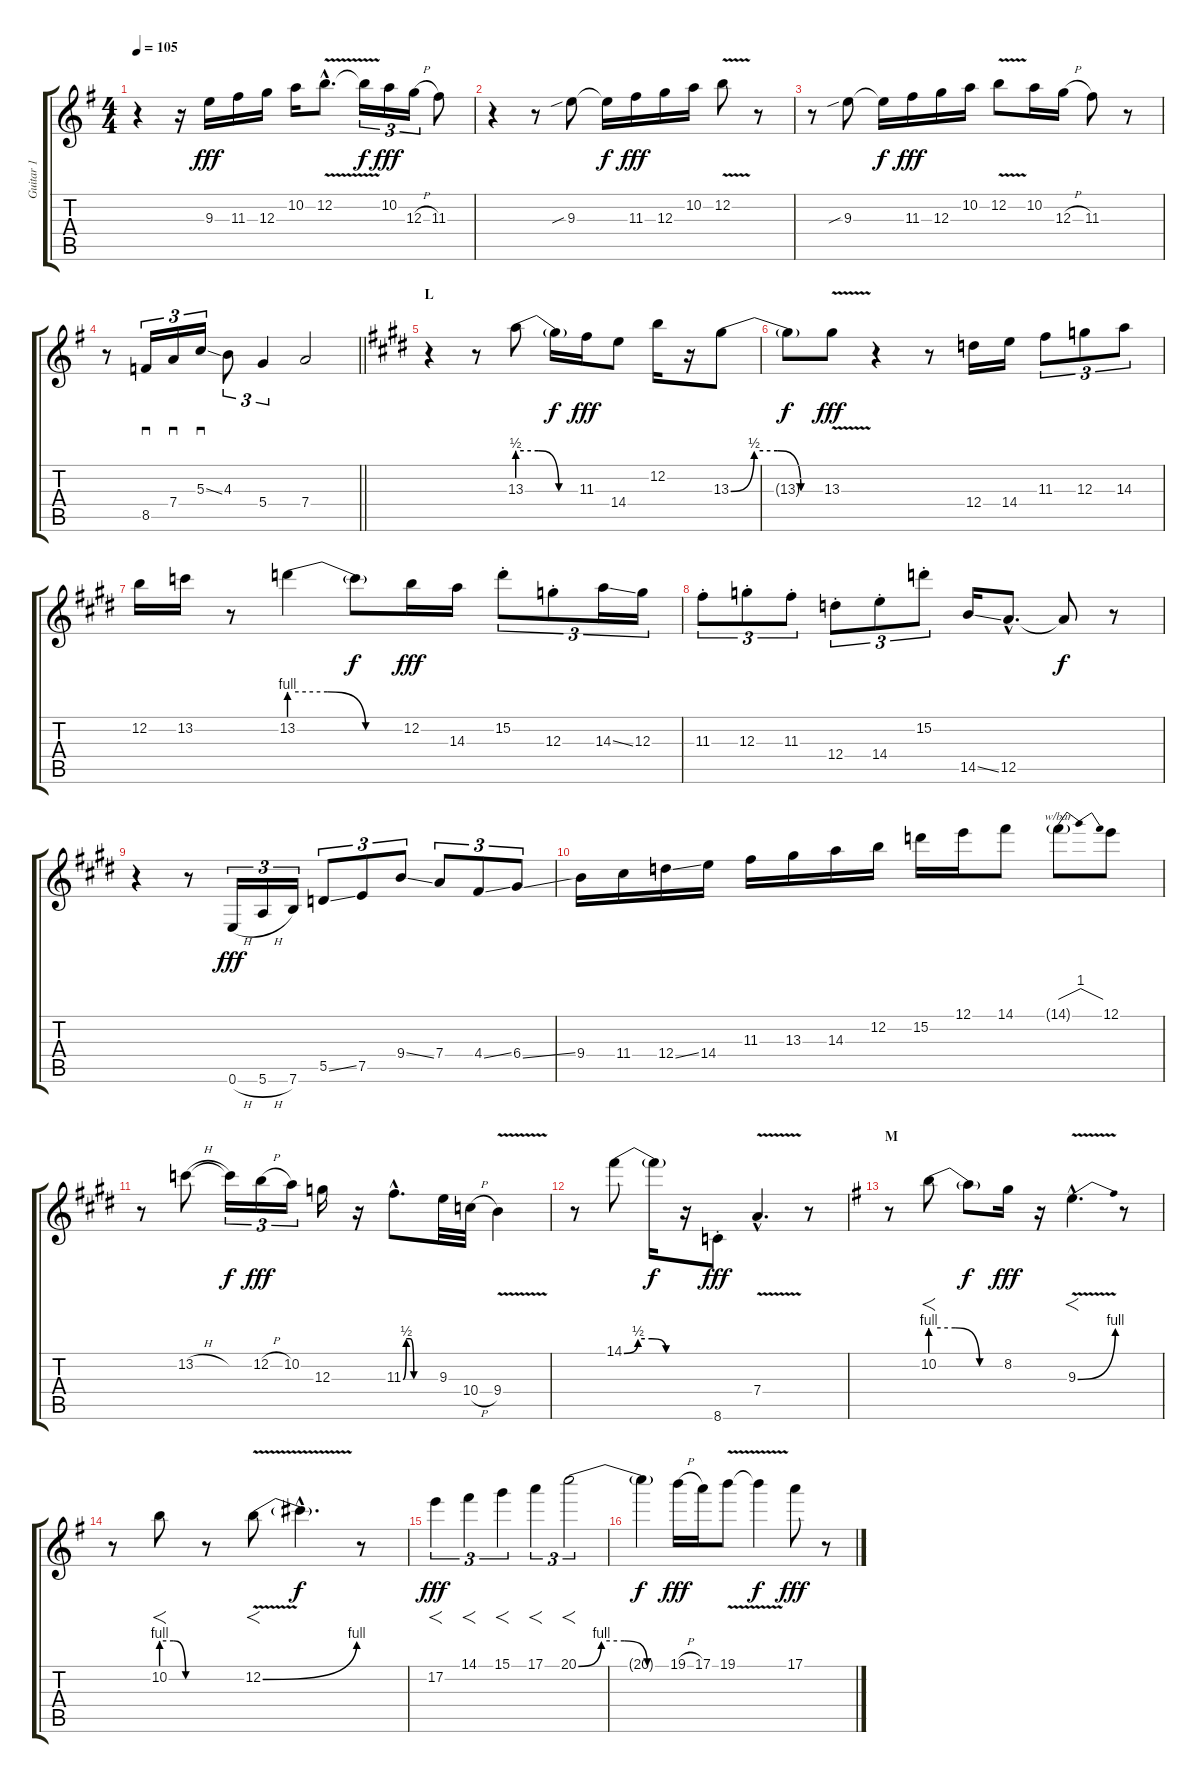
\track ("Guitar 1" "Guitar 1") {instrument distortionguitar}
\staff {score tabs}
\tuning (E4 B3 G3 D3 A2 E2) {hide}
\ts (4 4)
\tempo 105
\clef g2
\ks g
r.4{dy f} r.16 9.3.16{dy fff} 11.3.16 12.3.16 10.2.16 12.2{v hac}.8{d} 12.2{t}.16{tu (3 2) dy f} 10.2.16{tu (3 2) dy fff} 12.3{h}.16{tu (3 2)} 11.3.8 |
r.4 r.8 9.3{sib}.8 9.3{t}.16{dy f} 11.3.16{dy fff} 12.3.16 10.2.16 12.2{v}.8 r.8 |
r.8 9.3{sib}.8 9.3{t}.16{dy f} 11.3.16{dy fff} 12.3.16 10.2.16 12.2{v}.8 10.2.16 12.3{h}.16 11.3.8 r.8 |
\barLineRight lightlight
r.8 8.5.16{sd tu (3 2)} 7.4.16{sd tu (3 2)} 5.3{ss}.16{sd tu (3 2)} 4.3.8{tu (3 2)} 5.4.4{tu (3 2)} 7.4.2 |
\section ("" "L")
\ks e
r.4 r.8 13.3{be (custom 0 2 20 2 40 0 60 0)}.8 13.3{t}.16{dy f} 11.3.16{dy fff} 14.4.8 12.2.16 r.16 13.3{be (custom 0 0 15 2 30 2 45 0 60 0)}.8 |
13.3{t}.8{dy f} 13.3{v}.8{dy fff} r.4 r.8 12.4.16 14.4.16 11.3.8{tu (3 2)} 12.3.8{tu (3 2)} 14.3.8{tu (3 2)} |
12.2.16 13.2.16 r.8 13.2{be (custom 0 4 20 4 40 0 60 0)}.4 13.2{t}.8{dy f} 12.2.16{dy fff} 14.3.16 15.2{st}.8{tu (3 2)} 12.3{st}.8{tu (3 2)} 14.3{ss}.16{tu (3 2)} 12.3.16{tu (3 2)} |
11.3{st}.8{tu (3 2)} 12.3{st}.8{tu (3 2)} 11.3{st}.8{tu (3 2)} 12.4{st}.8{tu (3 2)} 14.4{st}.8{tu (3 2)} 15.2{st}.8{tu (3 2)} 14.5{ss}.16 12.5{hac}.8{d} 12.5{t}.8{dy f} r.8 |
r.4 r.8 0.6{h}.16{tu (3 2) dy fff} 5.6{h}.16{tu (3 2)} 7.6.16{tu (3 2)} 5.5{ss}.8{tu (3 2)} 7.5.8{tu (3 2)} 9.4{ss}.8{tu (3 2)} 7.4.8{tu (3 2)} 4.4{ss}.8{tu (3 2)} 6.4{ss}.8{tu (3 2)} |
9.4.16 11.4.16 12.4{ss}.16 14.4.16 11.3.16 13.3.16 14.3.16 12.2.16 15.2.16 12.1.16 14.1.8 14.1{g}.8{tbe (dip default 0 0 30 4 60 0)} 12.1.8 |
r.8 13.2{h}.8 13.2{t}.16{tu (3 2) dy f} 12.2{h}.16{tu (3 2) dy fff} 10.2.16{tu (3 2)} 12.3.16 r.16 11.3{be (custom 0 0 6 2 13 2 20 0 60 0) hac}.8{d} 9.3.32 10.4{h}.32 9.4{v}.4 |
r.8 14.1{be (custom 0 0 15 2 30 2 45 0 60 0)}.8 14.1{t}.16{dy f} r.16 8.6{st}.8{dy fff} 7.4{v hac}.4{d} r.8 |
\section ("" "M")
\ks g
r.8 10.2{be (custom 0 4 20 4 40 0 60 0)}.8{f} 10.2{t}.8{dy f} 8.2.16{dy fff} r.16 9.3{be (bend 0 0 60 4) v hac}.4{f d} r.8 |
r.8 10.2{be (custom 0 4 20 4 40 0 60 0)}.8{f} r.8 12.2{be (bend 0 0 60 4) v}.8{f} 12.2{hac t}.4{d dy f} r.8 |
17.2.4{f tu (3 2) dy fff} 14.1.4{f tu (3 2)} 15.1.4{f tu (3 2)} 17.1.4{f tu (3 2)} 20.1{be (custom 0 0 15 4 30 4 45 0 60 0)}.2{f tu (3 2)} |
20.1{t}.4{dy f} 19.1{h}.16{dy fff} 17.1.16 19.1{v}.8 19.1{t}.4{dy f} 17.1.8{dy fff} r.8
